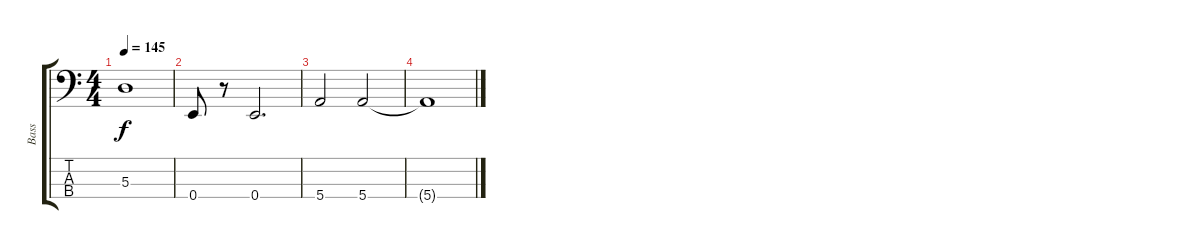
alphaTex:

\track ("Bass" "Bass") {instrument electricbassfinger}
\staff {score tabs}
\tuning (G2 D2 A1 E1) {hide}
\ts (4 4)
\tempo 145
\clef f4
\ks c
5.3.1{dy f} |
0.4.8 r.8 0.4.2{d} |
5.4.2 5.4.2 |
5.4{t}.1
